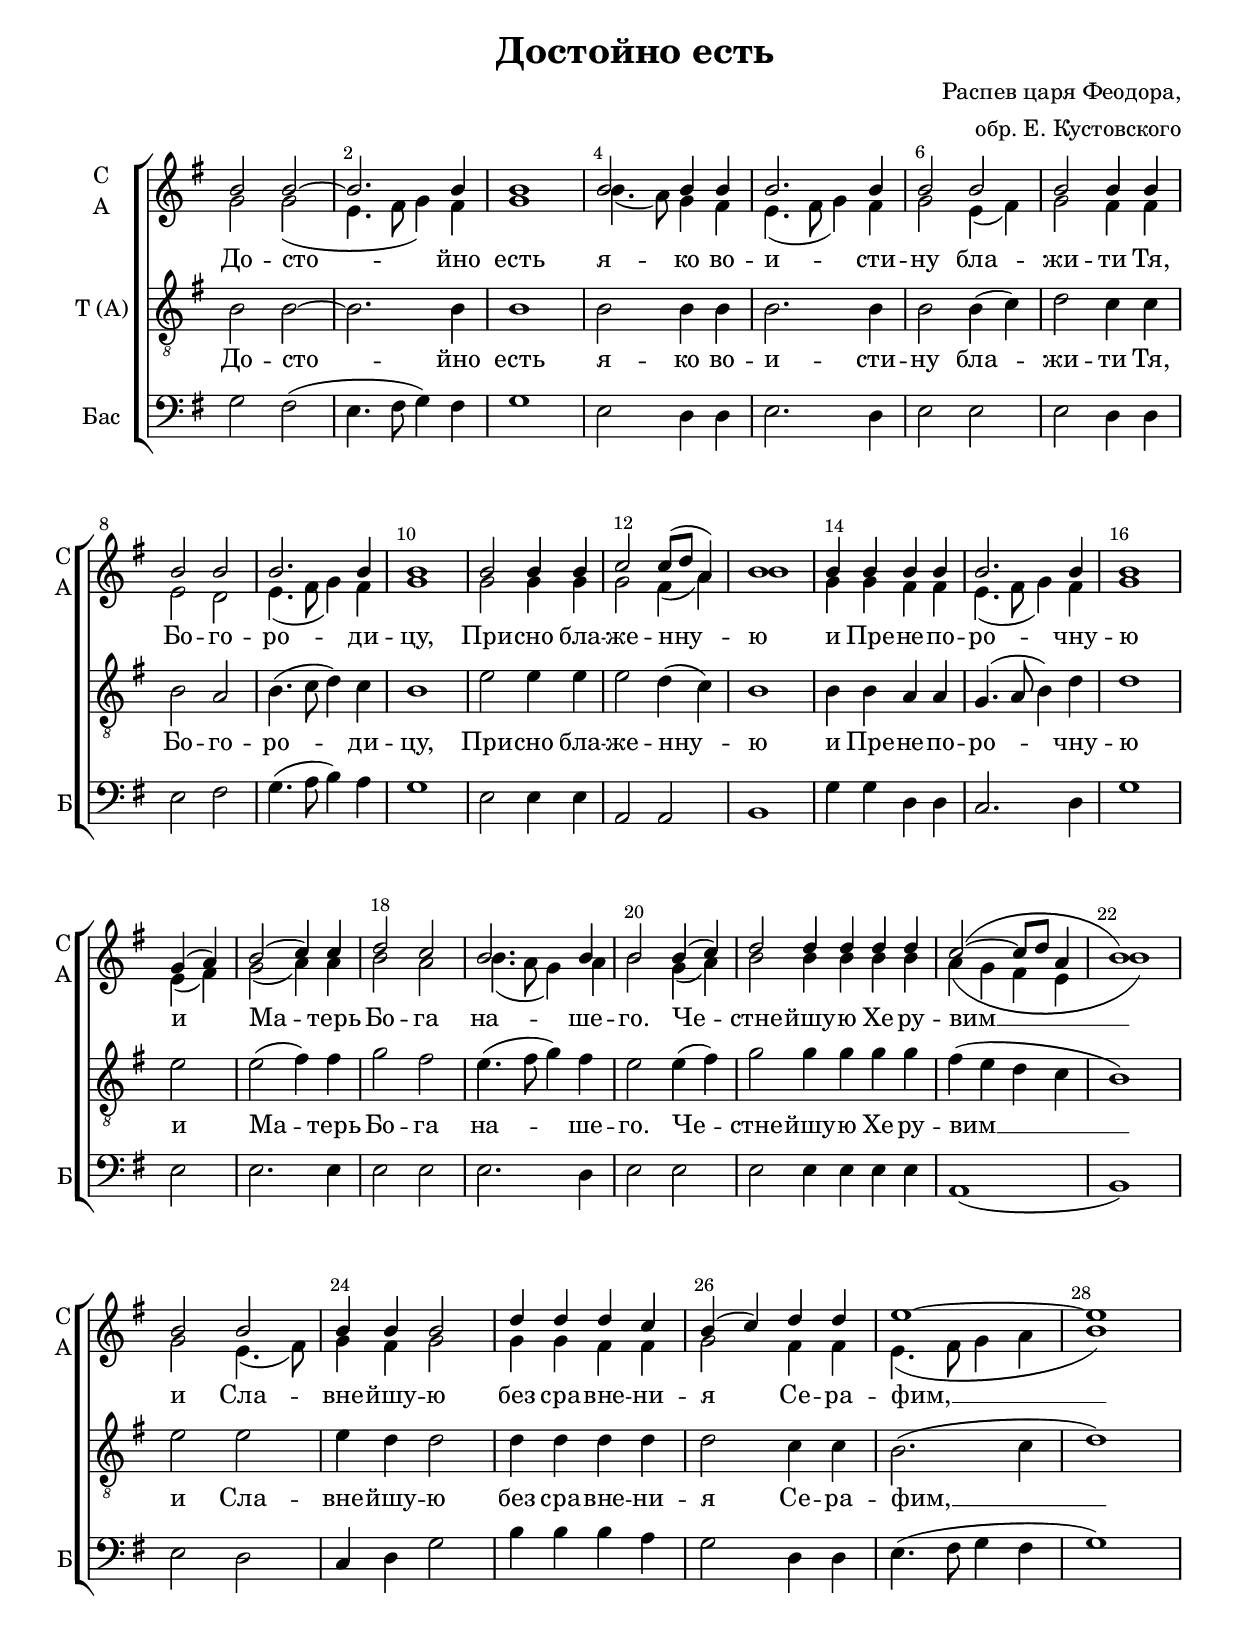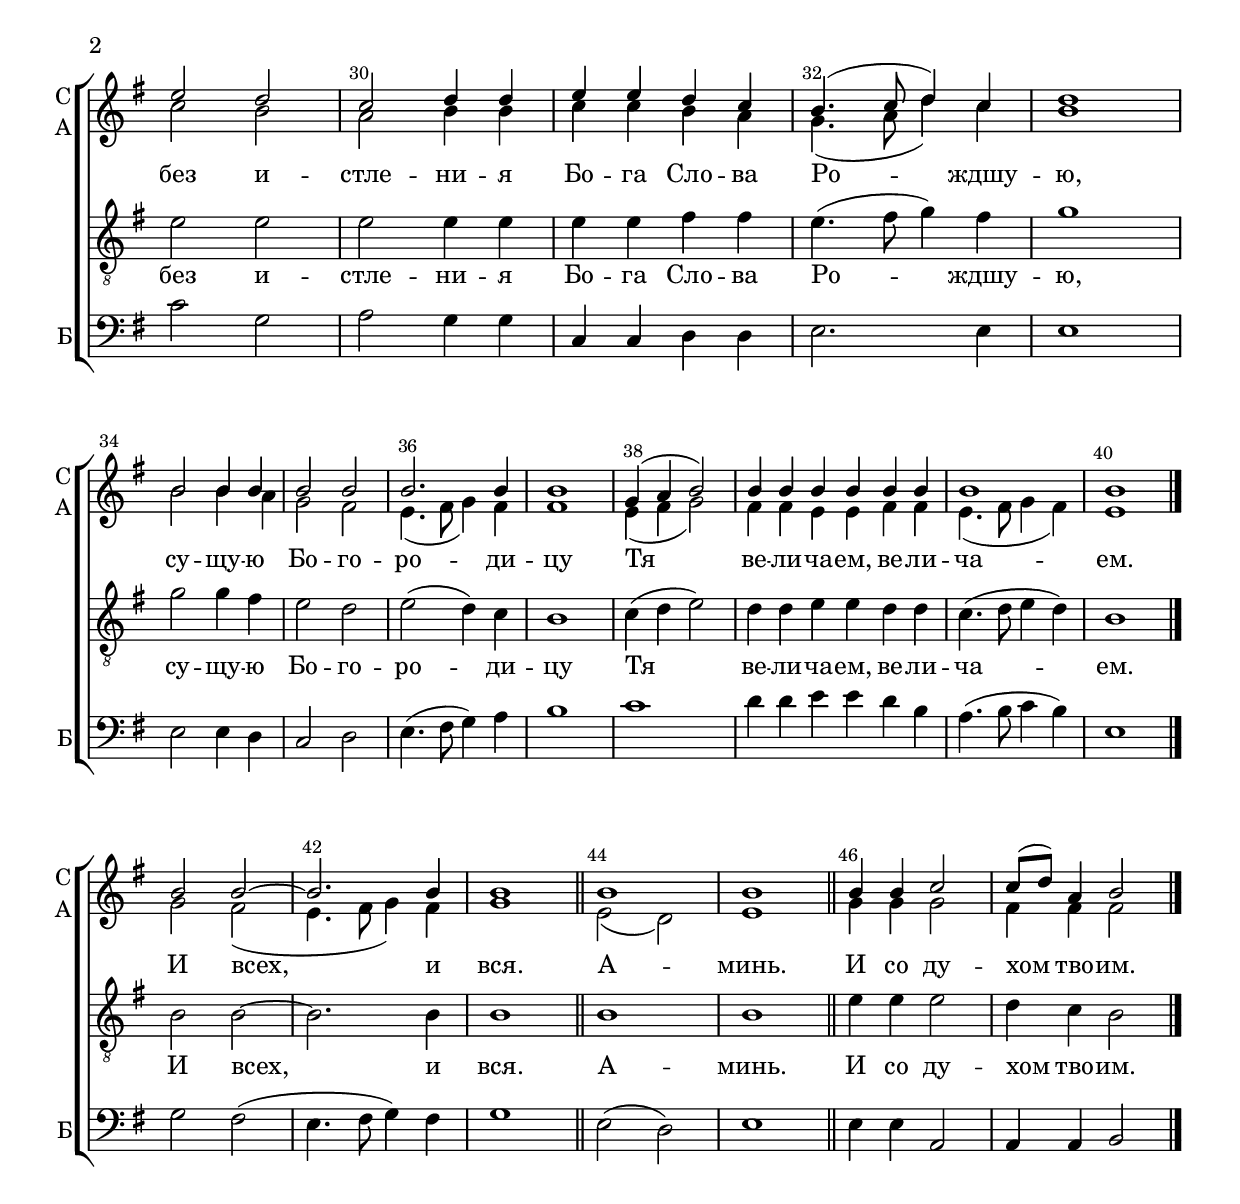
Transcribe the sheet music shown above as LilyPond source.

\version "2.18.2"

% закомментируйте строку ниже, чтобы получался pdf с навигацией
#(ly:set-option 'point-and-click #f)
#(ly:set-option 'midi-extension "mid")
#(set-default-paper-size "a4")
%#(set-global-staff-size 18)

\header {
  title = "Достойно есть"
  composer =  \markup { \right-column { "Распев царя Феодора," "обр. Е. Кустовского" } }
  % Удалить строку версии LilyPond 
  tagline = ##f
}


abr = { \break }
%abr = {}

%pbr = { \pageBreak }
pbr = {}

breathes = { \once \override BreathingSign.text = \markup { \musicglyph #"scripts.tickmark" } \breathe }

bort = {  % Динамика: вместо f, p пишем по-русски гр., т. и т.д.
  \override DynamicText.stencil = #(lambda (grob)(
    grob-interpret-markup grob (                         
      let (( dyntxt (ly:grob-property grob 'text ) )  )
      ( set! dyntxt (cond
        (( equal? dyntxt "f" ) "гр." ) 
        (( equal? dyntxt "p" ) "т." )
      )) #{ \markup \normal-text \italic $dyntxt #} )
    )) }



melon = { \set melismaBusyProperties = #'() }
meloff = { \unset melismaBusyProperties }
solo = ^\markup\italic"Соло"
tutti =  ^\markup\italic"Все"

co = \cadenzaOn
cof = \cadenzaOff
cb = { \cadenzaOff \bar "||" }
cbr = { \bar "" }
cbar = { \cadenzaOff \bar "|" \cadenzaOn }
stemOff = { \hide Staff.Stem }
nat = { \once \hide Accidental }
%stemOn = { \unHideNotes Staff.Stem }

partiall = { \set Timing.measurePosition = #(ly:make-moment -1/4) }

global = {
  \key g \major
  \time 4/4
  \numericTimeSignature
  \override Score.BarNumber.break-visibility = #end-of-line-invisible
  \override Score.BarNumber.X-offset = #1
  \override Score.BarNumber.self-alignment-X = #LEFT
  \override DynamicText.X-offset = #-2.5
  \set Score.barNumberVisibility = #(every-nth-bar-number-visible 2)
  \set Score.markFormatter = #format-mark-box-numbers
  \set Score.skipBars = ##t

}

sopvoice = \relative c'' {
  \global
  \dynamicUp
  \autoBeamOff
  b2 b~ |
  b2. b4 |
  b1 |
  b2 b4 b |
  b2. b4 |
  b2 b |
  b b4 b | \abr
  b2 b |
  
  b2. b4 |
  b1 |
  b2 b4 b |
  c2 c8([ d] a4) |
  b1 |
  
  b4 b b b |
  b2. b4 |
  b1 | \abr
  \co g4( a)  \cof \bar "|"
  b2( c4) c |
  
  d2 c |
  b2. b4 |
  b2 b4( c) |
  \co d2 d4 d d d \cof \bar "|"
  
  c2(~ c8[ d] a4 |
  b1) | \abr
  b2 b |
  b4 b b2 |
  
  d4 d d c |
  b( c) d d |
  e1~ |
  e | \abr
  
  e2 d |
  c d4 d |
  e e d c |
  b4.( c8 d4) c |
  
  d1 | \abr
  b2 b4 b |
  b2 b |
  b2. b4 |
  
  b1 |
  g4( a b2) |
  \co b4 b b b b b \cof \bar "|"
  b1 |
  b | \bar "|." \abr
  
  b2 b~ |
  b2. b4 |
  b1 | \bar "||" b1 
  
  b \bar "||"
  b4 b c2 
  c8[( d]) a4 b2 \bar "|."
  
}


altvoice = \relative c'' {
  \global
  \dynamicUp
  \autoBeamOff
  g2 g( |
  e4. fis8 g4) fis |
  g1 |
  b4.( a8) g4 fis |
  
  e4.( fis8 g4) fis |
  g2 e4( fis) |
  g2 fis4 fis |
  e2 d |
  
  e4.( fis8 g4) fis |
  g1 |
  g2 g4 g |
  g2 fis4( a) |
  b1 |
  
  g4 g fis fis |
  e4.( fis8 g4) fis |
  g1 |
  e4( fis) 
  g2( a4) a |
  
  b2 a |
  b4.( a8 g4) a4 |
  b2 g4( a) |
  b2 b4 b b b |
  
  a( g fis e |
  b'1) |
  g2 e4.( fis8) |
  g4 fis g2 |
  
  g4 g fis fis |
  g2 fis4 fis |
  e4.( fis8 g4 a |
  b1 )
  
  c2 b |
  a b4 b |
  c c b a |
  g4.( a8 d4) c |
  
  b1 |
  b2 b4 a |
  g2 fis |
  e4.( fis8 g4) fis |
  
  fis1 |
  e4( fis g2) |
  fis4 fis e e fis fis |
  e4.( fis8 g4 fis) |
  e1 |
  
  g2 fis( |
  e4. fis8 g4) fis |
  g1 |
  e2( d) |
  e1 |
  g4 g g2 |
  fis4 fis fis2
  
}


tenorvoice = \relative c' {
  \global
  \dynamicUp
  \autoBeamOff
  b2 b~ |
  b2. b4 |
  b1 |
  b2 b4 b |
  
  b2. b4 |
  b2 b4( c) |
  d2 c4 c |
  b2 a |
  
  b4.( c8 d4) c |
  b1 |
  e2 e4 e |
  e2 d4( c) 
  b1 |
  
  b4 b a a |
  g4.( a8 b4) d |
  d1 |
  e2 e( fis4) fis |

  g2 fis |
  e4.( fis8 g4) fis |
  e2 e4( fis) |
  g2 g4 g g g |
  
  fis( e d c |
  b1) |
  e2 e |
  e4 d d2 |
  
  d4 d d d |
  d2 c4 c |
  b2.( c4 |
  d1)
  
  e2 e |
  e e4 e |
  e e fis fis |
  e4.( fis8 g4) fis |
  
  g1 |
  g2 g4 fis |
  e2 d |
  e2( d4) c |
  
  b1 |
  c4( d e2) |
  d4 d e e d d |
  c4.( d8 e4 d) |
  b1
  
  b2 b~ |
  b2. b4 |
  b1 |
  b |
  
  b |
  e4 e e2 |
  d4 c b2
  
}


bassvoice = \relative c' {
  \global
  \dynamicUp
  \autoBeamOff
  g2 fis( |
  e4. fis8 g4) fis |
  g1 |
  e2 d4 d |
  
  e2. d4 |
  e2 e |
  e d4 d |
  e2 fis |
  
  g4.( a8 b4) a |
  g1 |
  e2 e4 e |
  a,2 a |
  b1 |
  
  g'4 g d d |
  c2. d4 |
  g1 |
  e2 |
  e2. e4 |
  e2 e |
  e2. d4 |
  e2 e |
  e e4 e e e |
  
  a,1( |
  b) |
  e2 d |
  c4 d g2 |
  
  b4 b b a |
  g2 d4 d |
  e4.( fis8 g4 fis |
  g1) |
  
  c2 g |
  a g4 g |
  c, c d d |
  e2. e4 |
  
  e1 |
  e2 e4 d |
  c2 d |
  e4.( fis8 g4) a |
  
  b1 |
  c |
  d4 d e e d b |
  a4.( b8 c4 b) |
  e,1 |
  
  g2 fis2( |
  e4. fis8 g4) fis |
  g1 |
  e2( d) |
  
  e1 |
  e4 e a,2 |
  a4 a b2
}

lyricscore = \lyricmode {
  До -- сто -- йно есть я -- ко во --
  и -- сти -- ну бла -- жи -- ти Тя, Бо -- го -- ро -- ди -- цу,
  При -- сно бла -- же -- нну -- ю
  и Пре -- не -- по -- ро -- чну -- ю и Ма -- терь
  Бо -- га на -- ше --  го. Че -- стне -- йшу -- ю Хе -- ру -- вим __
  и Сла -- вне -- йшу -- ю без сра -- вне -- ни -- я Се -- ра -- фим, __
  без и -- стле -- ни -- я Бо -- га Сло -- ва Ро -- ждшу -- ю,
  су -- щу -- ю Бо -- го -- ро -- ди -- цу Тя
  ве -- ли -- ча -- ем, ве -- ли -- ча -- ем.
  И всех, и вся.
  А -- минь.
  И со ду -- хом тво -- им.
}


\bookpart {
  \paper {
  top-margin = 15
  left-margin = 15
  right-margin = 10
  bottom-margin = 15
  indent = 10
  ragged-bottom = ##f
%  system-separator-markup = \slashSeparator

}
\score {
  %  \transpose c bes {
    \new ChoirStaff <<
      \new Staff = "upstaff" \with {
        instrumentName = \markup { \right-column { "С" "А"  } }
        shortInstrumentName = \markup { \right-column { "С" "А"  } }
        midiInstrument = "voice oohs"
      } <<
        \new Voice = "soprano" { \voiceOne \sopvoice }
        \new Voice  = "alto" { \voiceTwo \altvoice }
      >> 
      
      \new Lyrics \lyricsto "soprano" { \lyricscore }
  
    \new Staff = "tenorstaff" \with {
        instrumentName = \markup { \right-column { "Т (A)" } }
        midiInstrument = "voice oohs"
      } <<
        \new Voice = "tenor" { \oneVoice \clef "treble_8" \tenorvoice }
      >>
      
      \new Lyrics \lyricsto "soprano" { \lyricscore }
      
      \new Staff = "downstaff" \with {
        instrumentName = \markup { \right-column { "Бас" } }
        shortInstrumentName = \markup { \right-column { "Б" } }
        midiInstrument = "voice oohs"
      } <<
        \new Voice = "bass" { \clef bass \oneVoice \bassvoice }
      >>
    >>
    %  }  % transposeµ
  \layout { 
    \context {
      \Score
    }
    \context {
      \Staff
      \remove "Time_signature_engraver"
    }
  %Metronome_mark_engraver
  }
  \midi {
    \tempo 4=90
  }
}
}
